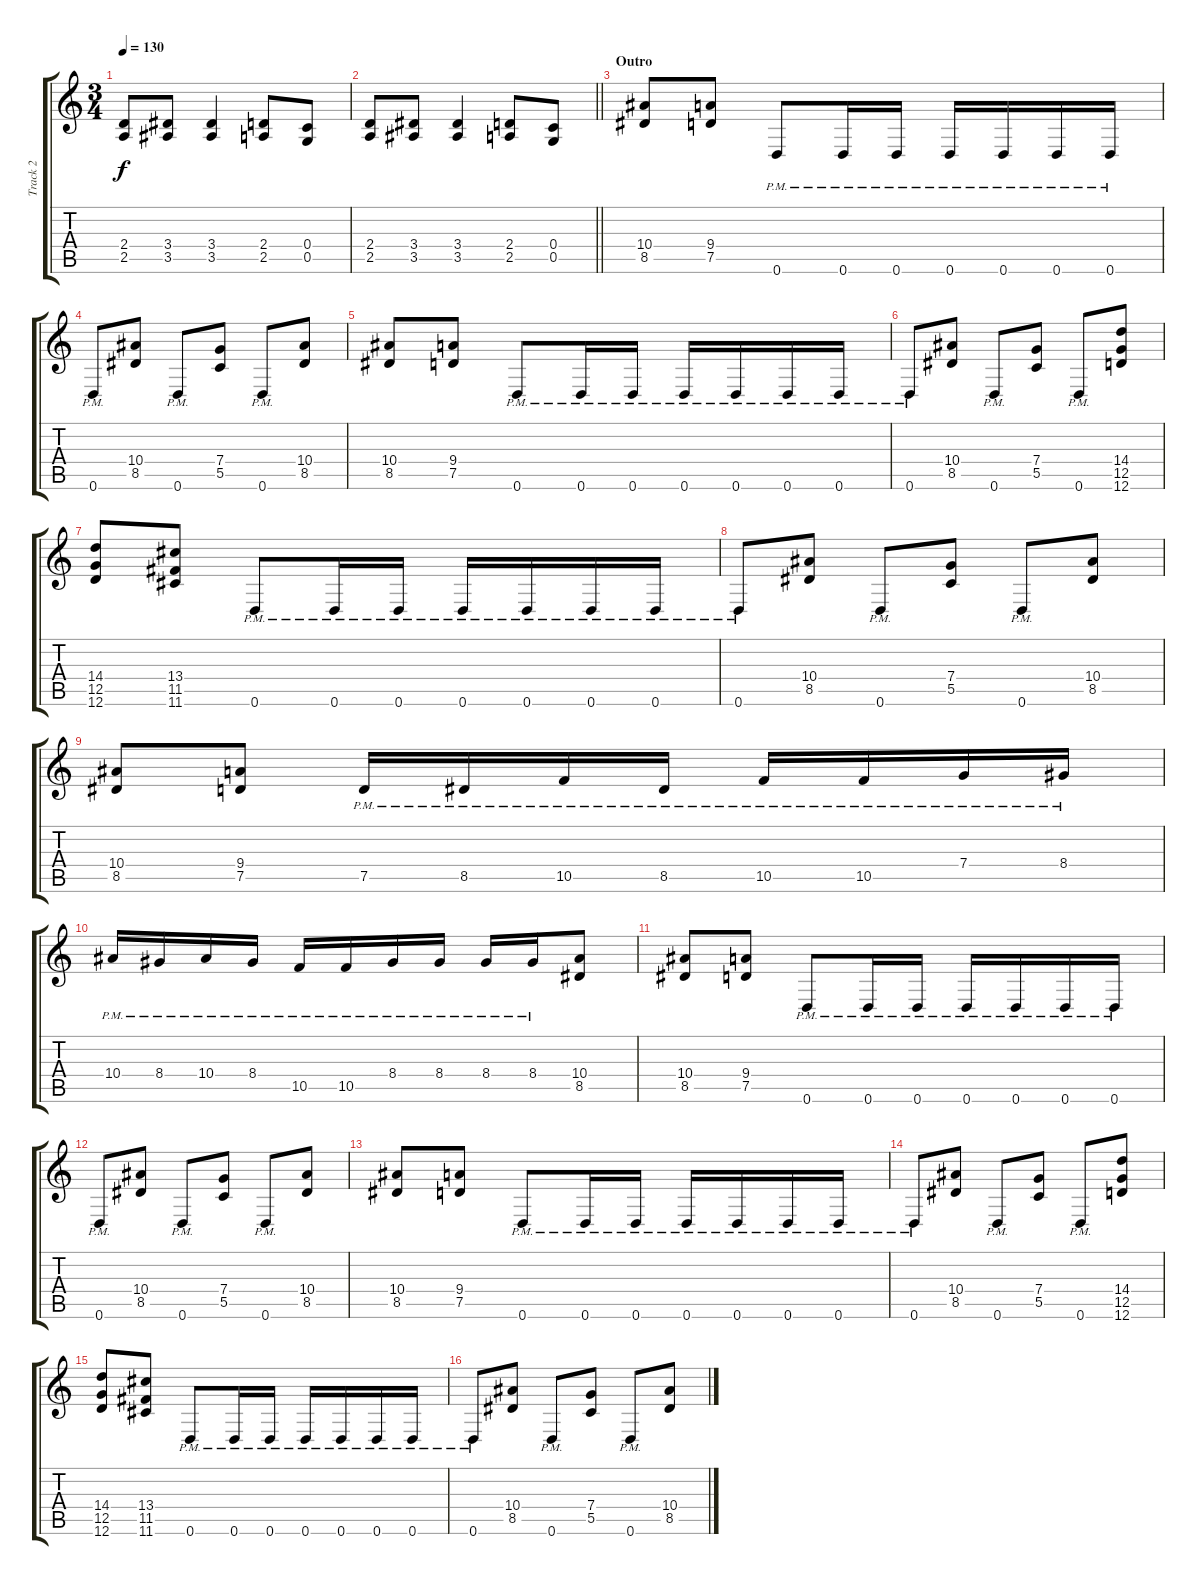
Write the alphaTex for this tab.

\track ("Track 2" "Track 2") {instrument distortionguitar}
\staff {score tabs}
\tuning (D4 A3 F3 C3 G2 D2) {hide}
\ts (3 4)
\tempo 130
\clef g2
\ks c
(2.4 2.5).8{dy f} (3.4 3.5).8 (3.4 3.5).4 (2.4 2.5).8 (0.4 0.5).8 |
\barLineRight lightlight
(2.4 2.5).8 (3.4 3.5).8 (3.4 3.5).4 (2.4 2.5).8 (0.4 0.5).8 |
\section ("" "Outro")
(10.4 8.5).8 (9.4 7.5).8 0.6{pm}.8 0.6{pm}.16 0.6{pm}.16 0.6{pm}.16 0.6{pm}.16 0.6{pm}.16 0.6{pm}.16 |
0.6{pm}.8 (10.4 8.5).8 0.6{pm}.8 (7.4 5.5).8 0.6{pm}.8 (10.4 8.5).8 |
(10.4 8.5).8 (9.4 7.5).8 0.6{pm}.8 0.6{pm}.16 0.6{pm}.16 0.6{pm}.16 0.6{pm}.16 0.6{pm}.16 0.6{pm}.16 |
0.6{pm}.8 (10.4 8.5).8 0.6{pm}.8 (7.4 5.5).8 0.6{pm}.8 (14.4 12.5 12.6).8 |
(14.4 12.5 12.6).8 (13.4 11.5 11.6).8 0.6{pm}.8 0.6{pm}.16 0.6{pm}.16 0.6{pm}.16 0.6{pm}.16 0.6{pm}.16 0.6{pm}.16 |
0.6{pm}.8 (10.4 8.5).8 0.6{pm}.8 (7.4 5.5).8 0.6{pm}.8 (10.4 8.5).8 |
(10.4 8.5).8 (9.4 7.5).8 7.5{pm}.16 8.5{pm}.16 10.5{pm}.16 8.5{pm}.16 10.5{pm}.16 10.5{pm}.16 7.4{pm}.16 8.4{pm}.16 |
10.4{pm}.16 8.4{pm}.16 10.4{pm}.16 8.4{pm}.16 10.5{pm}.16 10.5{pm}.16 8.4{pm}.16 8.4{pm}.16 8.4{pm}.16 8.4{pm}.16 (10.4 8.5).8 |
(10.4 8.5).8 (9.4 7.5).8 0.6{pm}.8 0.6{pm}.16 0.6{pm}.16 0.6{pm}.16 0.6{pm}.16 0.6{pm}.16 0.6{pm}.16 |
0.6{pm}.8 (10.4 8.5).8 0.6{pm}.8 (7.4 5.5).8 0.6{pm}.8 (10.4 8.5).8 |
(10.4 8.5).8 (9.4 7.5).8 0.6{pm}.8 0.6{pm}.16 0.6{pm}.16 0.6{pm}.16 0.6{pm}.16 0.6{pm}.16 0.6{pm}.16 |
0.6{pm}.8 (10.4 8.5).8 0.6{pm}.8 (7.4 5.5).8 0.6{pm}.8 (14.4 12.5 12.6).8 |
(14.4 12.5 12.6).8 (13.4 11.5 11.6).8 0.6{pm}.8 0.6{pm}.16 0.6{pm}.16 0.6{pm}.16 0.6{pm}.16 0.6{pm}.16 0.6{pm}.16 |
0.6{pm}.8 (10.4 8.5).8 0.6{pm}.8 (7.4 5.5).8 0.6{pm}.8 (10.4 8.5).8
